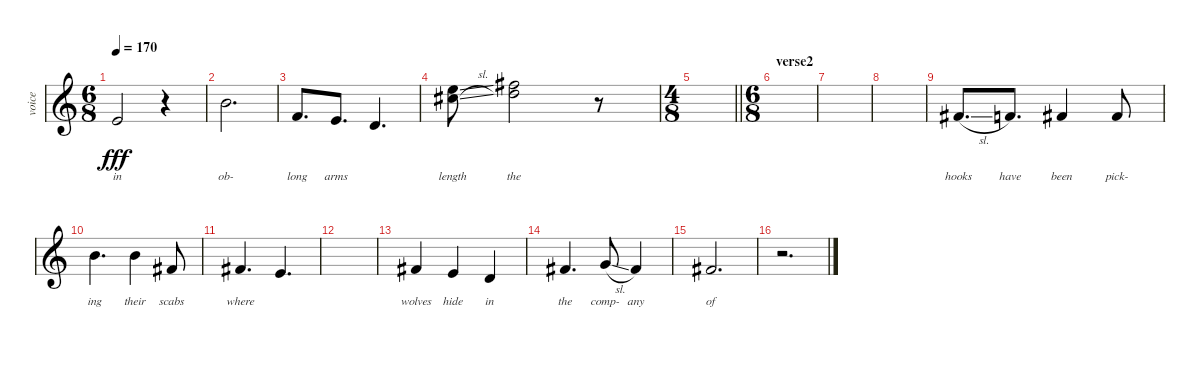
\track ("voice" "voice") {instrument sopranosax}
\staff {score}
\tuning (E4 B3 G3 D3 A2 E2) {hide}
\ts (6 8)
\tempo 170
\clef g2
\ks c
0.1{t}.2{lyrics (0 "in") lyrics (1 "") lyrics (2 "") lyrics (3 "") lyrics (4 "") dy fff} r.4 |
7.1.2{d lyrics (0 "ob-") lyrics (1 "") lyrics (2 "") lyrics (3 "") lyrics (4 "")} |
1.1.8{d lyrics (0 "long") lyrics (1 "") lyrics (2 "") lyrics (3 "") lyrics (4 "")} 0.1.8{d lyrics (0 "arms") lyrics (1 "") lyrics (2 "") lyrics (3 "") lyrics (4 "")} 3.2.4{d lyrics (0 "") lyrics (1 "") lyrics (2 "") lyrics (3 "") lyrics (4 "")} |
(12.1{ss} 14.2{sl}).8{lyrics (0 "length") lyrics (1 "") lyrics (2 "") lyrics (3 "") lyrics (4 "")} (14.1 15.2).2{lyrics (0 "the") lyrics (1 "") lyrics (2 "") lyrics (3 "") lyrics (4 "")} r.8 |
\ts (4 8)
\barLineRight lightlight
|
\ts (6 8)
\section ("" "verse2")
|
|
|
2.1{sl}.8{d lyrics (0 "hooks") lyrics (1 "") lyrics (2 "") lyrics (3 "") lyrics (4 "")} 1.1.8{d lyrics (0 "have") lyrics (1 "") lyrics (2 "") lyrics (3 "") lyrics (4 "")} 2.1.4{lyrics (0 "been") lyrics (1 "") lyrics (2 "") lyrics (3 "") lyrics (4 "")} 2.1.8{lyrics (0 "pick-") lyrics (1 "") lyrics (2 "") lyrics (3 "") lyrics (4 "")} |
7.1.4{d lyrics (0 "ing") lyrics (1 "") lyrics (2 "") lyrics (3 "") lyrics (4 "")} 7.1.4{lyrics (0 "their") lyrics (1 "") lyrics (2 "") lyrics (3 "") lyrics (4 "")} 2.1.8{lyrics (0 "scabs") lyrics (1 "") lyrics (2 "") lyrics (3 "") lyrics (4 "")} |
2.1.4{d lyrics (0 "where") lyrics (1 "") lyrics (2 "") lyrics (3 "") lyrics (4 "")} 0.1.4{d lyrics (0 "") lyrics (1 "") lyrics (2 "") lyrics (3 "") lyrics (4 "")} |
|
2.1.4{lyrics (0 "wolves") lyrics (1 "") lyrics (2 "") lyrics (3 "") lyrics (4 "")} 0.1.4{lyrics (0 "hide") lyrics (1 "") lyrics (2 "") lyrics (3 "") lyrics (4 "")} 3.2.4{lyrics (0 "in") lyrics (1 "") lyrics (2 "") lyrics (3 "") lyrics (4 "")} |
2.1.4{d lyrics (0 "the") lyrics (1 "") lyrics (2 "") lyrics (3 "") lyrics (4 "")} 3.1{sl}.8{lyrics (0 "comp-") lyrics (1 "") lyrics (2 "") lyrics (3 "") lyrics (4 "")} 2.1.4{lyrics (0 "any") lyrics (1 "") lyrics (2 "") lyrics (3 "") lyrics (4 "")} |
2.1.2{d lyrics (0 "of") lyrics (1 "") lyrics (2 "") lyrics (3 "") lyrics (4 "")} |
r.2{d}
